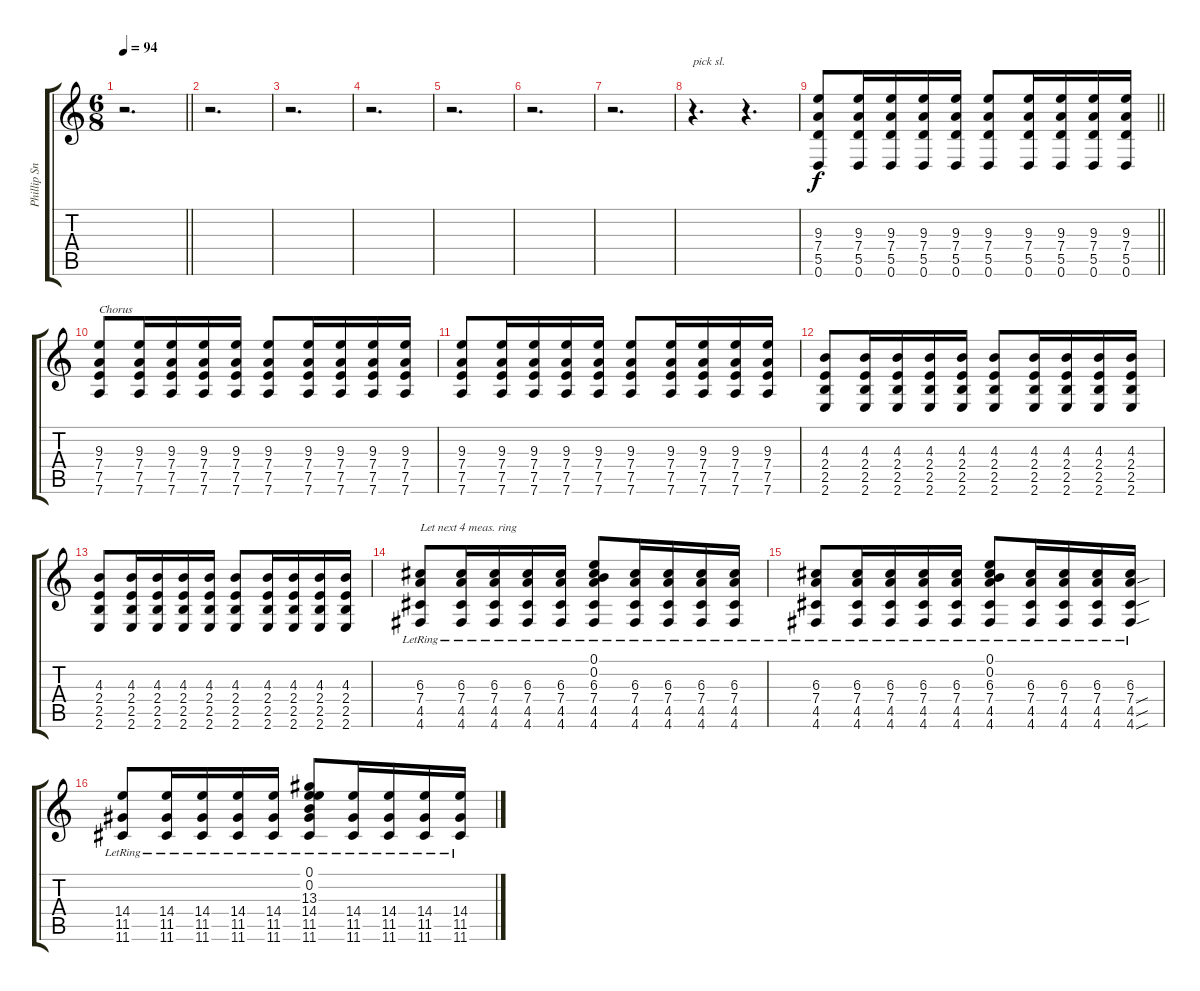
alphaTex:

\track ("Phillip Sneed | Rhythm" "Phillip Sn") {instrument electricguitarclean}
\staff {score tabs}
\tuning (E4 B3 G3 D3 A2 D2) {hide}
\ts (6 8)
\tempo 94
\clef g2
\barLineRight lightlight
\ks c
r.2{d dy f} |
r.2{d} |
r.2{d} |
r.2{d} |
r.2{d} |
r.2{d} |
r.2{d} |
r.4{d txt "pick sl."} r.4{d} |
\barLineRight lightlight
(9.3 7.4 5.5 0.6).8 (9.3 7.4 5.5 0.6).16 (9.3 7.4 5.5 0.6).16 (9.3 7.4 5.5 0.6).16 (9.3 7.4 5.5 0.6).16 (9.3 7.4 5.5 0.6).8 (9.3 7.4 5.5 0.6).16 (9.3 7.4 5.5 0.6).16 (9.3 7.4 5.5 0.6).16 (9.3 7.4 5.5 0.6).16 |
(9.3 7.4 7.5 7.6).8{txt "Chorus"} (9.3 7.4 7.5 7.6).16 (9.3 7.4 7.5 7.6).16 (9.3 7.4 7.5 7.6).16 (9.3 7.4 7.5 7.6).16 (9.3 7.4 7.5 7.6).8 (9.3 7.4 7.5 7.6).16 (9.3 7.4 7.5 7.6).16 (9.3 7.4 7.5 7.6).16 (9.3 7.4 7.5 7.6).16 |
(9.3 7.4 7.5 7.6).8 (9.3 7.4 7.5 7.6).16 (9.3 7.4 7.5 7.6).16 (9.3 7.4 7.5 7.6).16 (9.3 7.4 7.5 7.6).16 (9.3 7.4 7.5 7.6).8 (9.3 7.4 7.5 7.6).16 (9.3 7.4 7.5 7.6).16 (9.3 7.4 7.5 7.6).16 (9.3 7.4 7.5 7.6).16 |
(4.3 2.4 2.5 2.6).8 (4.3 2.4 2.5 2.6).16 (4.3 2.4 2.5 2.6).16 (4.3 2.4 2.5 2.6).16 (4.3 2.4 2.5 2.6).16 (4.3 2.4 2.5 2.6).8 (4.3 2.4 2.5 2.6).16 (4.3 2.4 2.5 2.6).16 (4.3 2.4 2.5 2.6).16 (4.3 2.4 2.5 2.6).16 |
(4.3 2.4 2.5 2.6).8 (4.3 2.4 2.5 2.6).16 (4.3 2.4 2.5 2.6).16 (4.3 2.4 2.5 2.6).16 (4.3 2.4 2.5 2.6).16 (4.3 2.4 2.5 2.6).8 (4.3 2.4 2.5 2.6).16 (4.3 2.4 2.5 2.6).16 (4.3 2.4 2.5 2.6).16 (4.3 2.4 2.5 2.6).16 |
(6.3{lr} 7.4{lr} 4.5{lr} 4.6{lr}).8{txt "Let next 4 meas. ring"} (6.3{lr} 7.4{lr} 4.5{lr} 4.6{lr}).16 (6.3{lr} 7.4{lr} 4.5{lr} 4.6{lr}).16 (6.3{lr} 7.4{lr} 4.5{lr} 4.6{lr}).16 (6.3{lr} 7.4{lr} 4.5{lr} 4.6{lr}).16 (0.1{lr} 0.2{lr} 6.3{lr} 7.4{lr} 4.5{lr} 4.6{lr}).8 (6.3{lr} 7.4{lr} 4.5{lr} 4.6{lr}).16 (6.3{lr} 7.4{lr} 4.5{lr} 4.6{lr}).16 (6.3{lr} 7.4{lr} 4.5{lr} 4.6{lr}).16 (6.3{lr} 7.4{lr} 4.5{lr} 4.6{lr}).16 |
(6.3{lr} 7.4{lr} 4.5{lr} 4.6{lr}).8 (6.3{lr} 7.4{lr} 4.5{lr} 4.6{lr}).16 (6.3{lr} 7.4{lr} 4.5{lr} 4.6{lr}).16 (6.3{lr} 7.4{lr} 4.5{lr} 4.6{lr}).16 (6.3{lr} 7.4{lr} 4.5{lr} 4.6{lr}).16 (0.1{lr} 0.2{lr} 6.3{lr} 7.4{lr} 4.5{lr} 4.6{lr}).8 (6.3{lr} 7.4{lr} 4.5{lr} 4.6{lr}).16 (6.3{lr} 7.4{lr} 4.5{lr} 4.6{lr}).16 (6.3{lr} 7.4{lr} 4.5{lr} 4.6{lr}).16 (6.3{lr} 7.4{sou} 4.5{sou} 4.6{sou}).16 |
(14.4{lr} 11.5{lr} 11.6{lr}).8 (14.4{lr} 11.5{lr} 11.6{lr}).16 (14.4{lr} 11.5{lr} 11.6{lr}).16 (14.4{lr} 11.5{lr} 11.6{lr}).16 (14.4{lr} 11.5{lr} 11.6{lr}).16 (0.1{lr} 0.2{lr} 13.3{lr} 14.4{lr} 11.5{lr} 11.6{lr}).8 (14.4{lr} 11.5{lr} 11.6{lr}).16 (14.4{lr} 11.5{lr} 11.6{lr}).16 (14.4{lr} 11.5{lr} 11.6{lr}).16 (14.4{lr} 11.5{lr} 11.6{lr}).16
